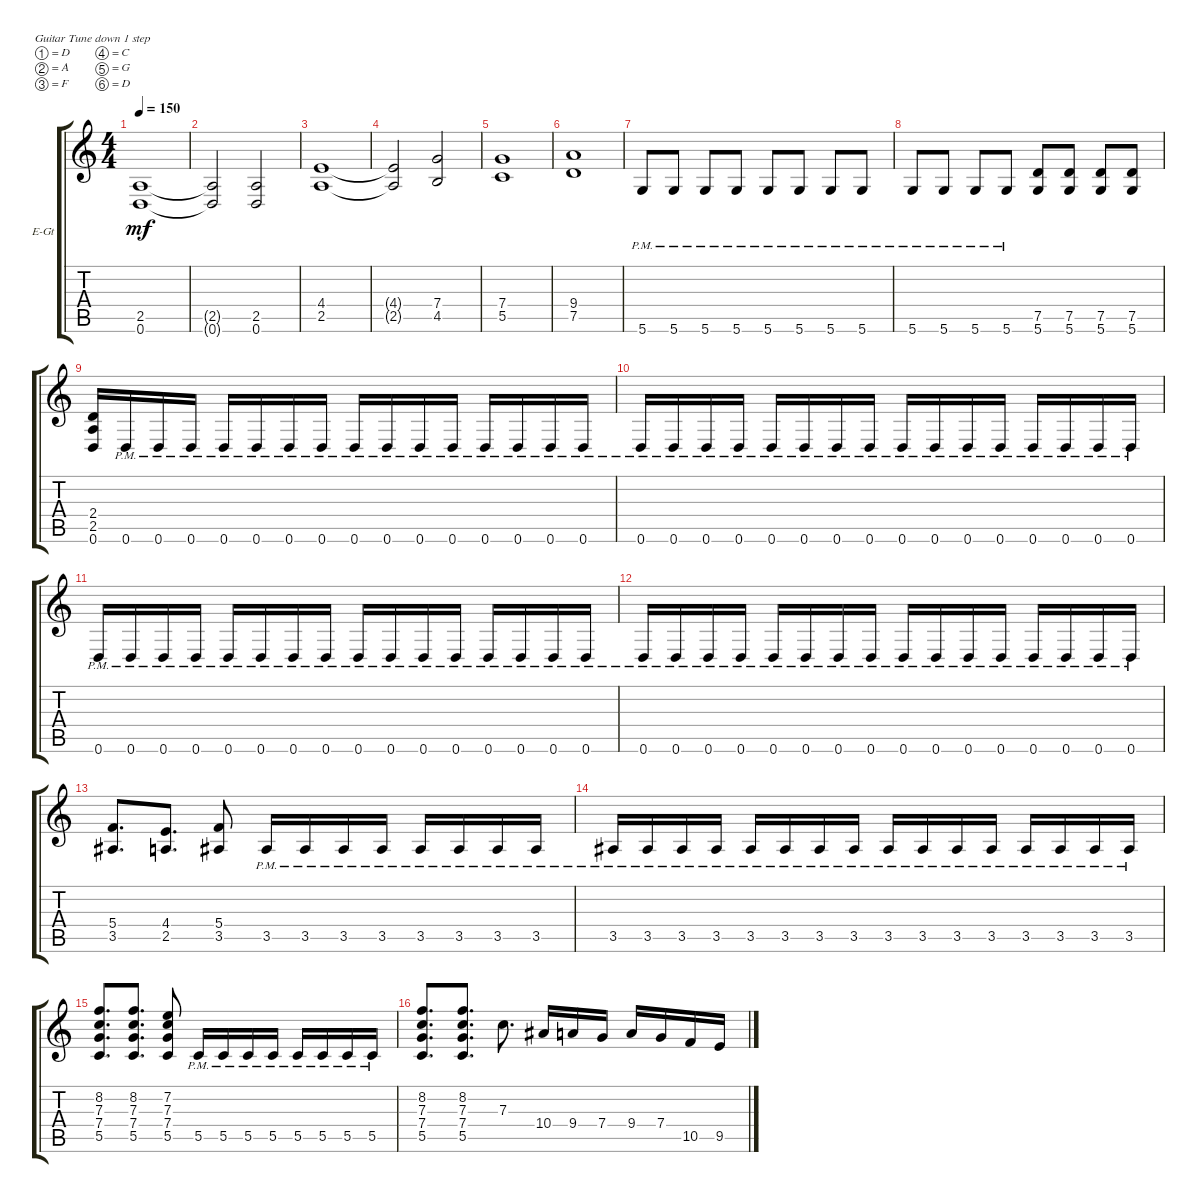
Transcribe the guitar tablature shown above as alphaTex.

\bracketExtendMode groupsimilarinstruments
\firstSystemTrackNameOrientation horizontal
\otherSystemsTrackNameOrientation horizontal
\track ("Electric Guitar 1" "E-Gt") {instrument distortionguitar}
\staff {score tabs}
\tuning (D4 A3 F3 C3 G2 D2)
\ts (4 4)
\tempo 150
\clef g2
\ks c
(0.6 2.5).1{dy mf} |
(0.6{t} 2.5{t}).2 (0.6 2.5).2 |
(2.5 4.4).1 |
(2.5{t} 4.4{t}).2 (4.5 7.4).2 |
(5.5 7.4).1 |
(7.5 9.4).1 |
5.6{pm}.8 5.6{pm}.8 5.6{pm}.8 5.6{pm}.8 5.6{pm}.8 5.6{pm}.8 5.6{pm}.8 5.6{pm}.8 |
5.6{pm}.8 5.6{pm}.8 5.6{pm}.8 5.6{pm}.8 (5.6 7.5).8 (5.6 7.5).8 (5.6 7.5).8 (5.6 7.5).8 |
(0.6 2.5 2.4).16 0.6{pm}.16 0.6{pm}.16 0.6{pm}.16 0.6{pm}.16 0.6{pm}.16 0.6{pm}.16 0.6{pm}.16 0.6{pm}.16 0.6{pm}.16 0.6{pm}.16 0.6{pm}.16 0.6{pm}.16 0.6{pm}.16 0.6{pm}.16 0.6{pm}.16 |
0.6{pm}.16 0.6{pm}.16 0.6{pm}.16 0.6{pm}.16 0.6{pm}.16 0.6{pm}.16 0.6{pm}.16 0.6{pm}.16 0.6{pm}.16 0.6{pm}.16 0.6{pm}.16 0.6{pm}.16 0.6{pm}.16 0.6{pm}.16 0.6{pm}.16 0.6{pm}.16 |
0.6{pm}.16 0.6{pm}.16 0.6{pm}.16 0.6{pm}.16 0.6{pm}.16 0.6{pm}.16 0.6{pm}.16 0.6{pm}.16 0.6{pm}.16 0.6{pm}.16 0.6{pm}.16 0.6{pm}.16 0.6{pm}.16 0.6{pm}.16 0.6{pm}.16 0.6{pm}.16 |
0.6{pm}.16 0.6{pm}.16 0.6{pm}.16 0.6{pm}.16 0.6{pm}.16 0.6{pm}.16 0.6{pm}.16 0.6{pm}.16 0.6{pm}.16 0.6{pm}.16 0.6{pm}.16 0.6{pm}.16 0.6{pm}.16 0.6{pm}.16 0.6{pm}.16 0.6{pm}.16 |
(3.5 5.4).8{d} (2.5 4.4).8{d} (3.5 5.4).8 3.5{pm}.16 3.5{pm}.16 3.5{pm}.16 3.5{pm}.16 3.5{pm}.16 3.5{pm}.16 3.5{pm}.16 3.5{pm}.16 |
3.5{pm}.16 3.5{pm}.16 3.5{pm}.16 3.5{pm}.16 3.5{pm}.16 3.5{pm}.16 3.5{pm}.16 3.5{pm}.16 3.5{pm}.16 3.5{pm}.16 3.5{pm}.16 3.5{pm}.16 3.5{pm}.16 3.5{pm}.16 3.5{pm}.16 3.5{pm}.16 |
(5.5 7.4 7.3 8.2).8{d} (8.2 7.3 7.4 5.5).8{d} (7.2 7.3 7.4 5.5).8 5.5{pm}.16 5.5{pm}.16 5.5{pm}.16 5.5{pm}.16 5.5{pm}.16 5.5{pm}.16 5.5{pm}.16 5.5{pm}.16 |
(5.5 7.4 7.3 8.2).8{d} (8.2 7.3 7.4 5.5).8{d} 7.3.8{d} 10.4.16 9.4.16 7.4.16 9.4.16 7.4.16 10.5.16 9.5.16
